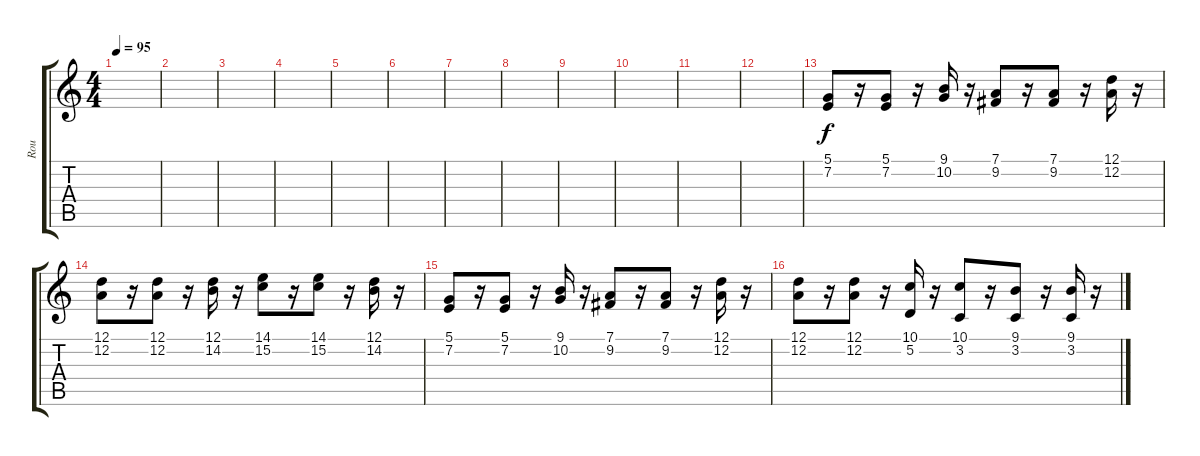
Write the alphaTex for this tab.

\track ("Rou" "Rou") {instrument lead2sawtooth}
\staff {score tabs}
\tuning (D4 A3 F3 C3 G2 C2) {hide}
\ts (4 4)
\tempo 95
\clef g2
\ks c
|
|
|
|
|
|
|
|
|
|
|
|
(5.1 7.2).8 r.16 (5.1 7.2).8 r.16 (9.1 10.2).16 r.16 (7.1 9.2).8 r.16 (7.1 9.2).8 r.16 (12.1 12.2).16 r.16 |
(12.1 12.2).8 r.16 (12.1 12.2).8 r.16 (12.1 14.2).16 r.16 (14.1 15.2).8 r.16 (14.1 15.2).8 r.16 (12.1 14.2).16 r.16 |
(5.1 7.2).8 r.16 (5.1 7.2).8 r.16 (9.1 10.2).16 r.16 (7.1 9.2).8 r.16 (7.1 9.2).8 r.16 (12.1 12.2).16 r.16 |
(12.1 12.2).8 r.16 (12.1 12.2).8 r.16 (10.1 5.2).16 r.16 (10.1 3.2).8 r.16 (9.1 3.2).8 r.16 (9.1 3.2).16 r.16
